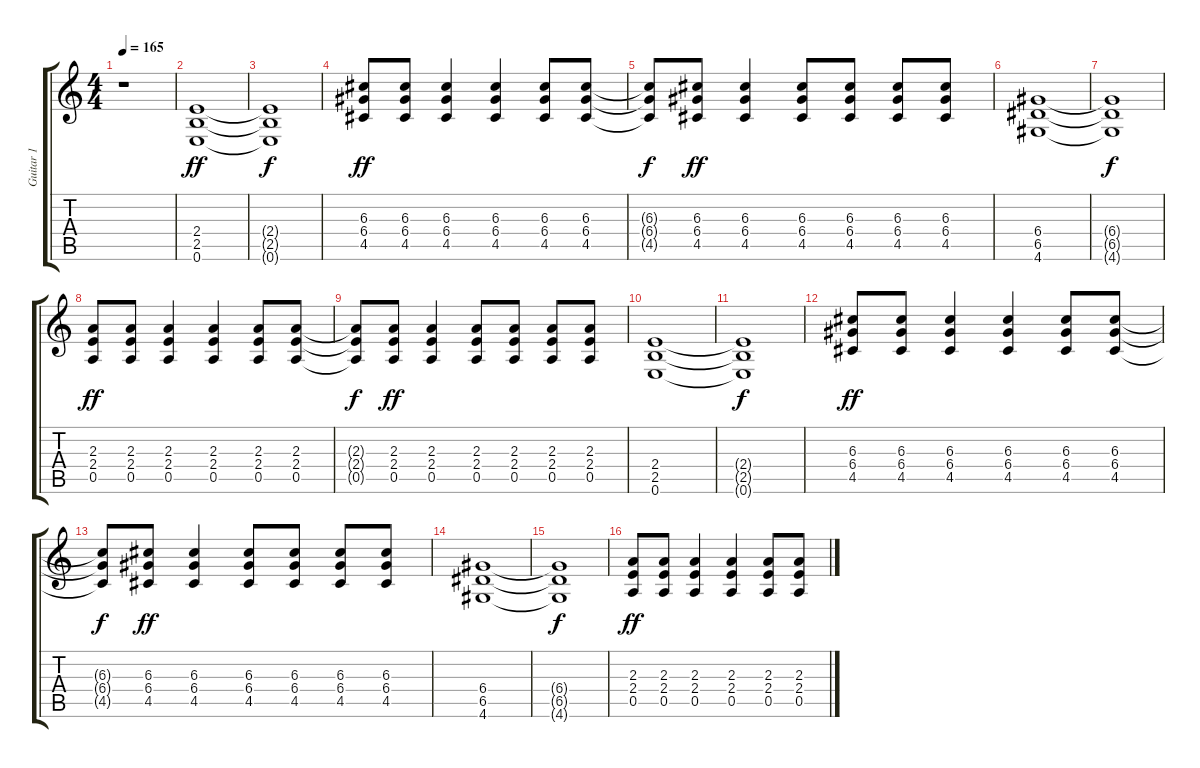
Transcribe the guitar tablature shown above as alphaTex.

\track ("Guitar 1" "Guitar 1") {instrument distortionguitar}
\staff {score tabs}
\tuning (E4 B3 G3 D3 A2 E2) {hide}
\ts (4 4)
\tempo 165
\clef g2
\ks c
r.1{dy ff instrument distortionguitar} |
(2.4 2.5 0.6).1 |
(2.4{t} 2.5{t} 0.6{t}).1{dy f} |
(6.3 6.4 4.5).8{dy ff} (6.3 6.4 4.5).8 (6.3 6.4 4.5).4 (6.3 6.4 4.5).4 (6.3 6.4 4.5).8 (6.3 6.4 4.5).8 |
(6.3{t} 6.4{t} 4.5{t}).8{dy f} (6.3 6.4 4.5).8{dy ff} (6.3 6.4 4.5).4 (6.3 6.4 4.5).8 (6.3 6.4 4.5).8 (6.3 6.4 4.5).8 (6.3 6.4 4.5).8 |
(6.4 6.5 4.6).1 |
(6.4{t} 6.5{t} 4.6{t}).1{dy f} |
(2.3 2.4 0.5).8{dy ff} (2.3 2.4 0.5).8 (2.3 2.4 0.5).4 (2.3 2.4 0.5).4 (2.3 2.4 0.5).8 (2.3 2.4 0.5).8 |
(2.3{t} 2.4{t} 0.5{t}).8{dy f} (2.3 2.4 0.5).8{dy ff} (2.3 2.4 0.5).4 (2.3 2.4 0.5).8 (2.3 2.4 0.5).8 (2.3 2.4 0.5).8 (2.3 2.4 0.5).8 |
(2.4 2.5 0.6).1 |
(2.4{t} 2.5{t} 0.6{t}).1{dy f} |
(6.3 6.4 4.5).8{dy ff} (6.3 6.4 4.5).8 (6.3 6.4 4.5).4 (6.3 6.4 4.5).4 (6.3 6.4 4.5).8 (6.3 6.4 4.5).8 |
(6.3{t} 6.4{t} 4.5{t}).8{dy f} (6.3 6.4 4.5).8{dy ff} (6.3 6.4 4.5).4 (6.3 6.4 4.5).8 (6.3 6.4 4.5).8 (6.3 6.4 4.5).8 (6.3 6.4 4.5).8 |
(6.4 6.5 4.6).1 |
(6.4{t} 6.5{t} 4.6{t}).1{dy f} |
(2.3 2.4 0.5).8{dy ff} (2.3 2.4 0.5).8 (2.3 2.4 0.5).4 (2.3 2.4 0.5).4 (2.3 2.4 0.5).8 (2.3 2.4 0.5).8
